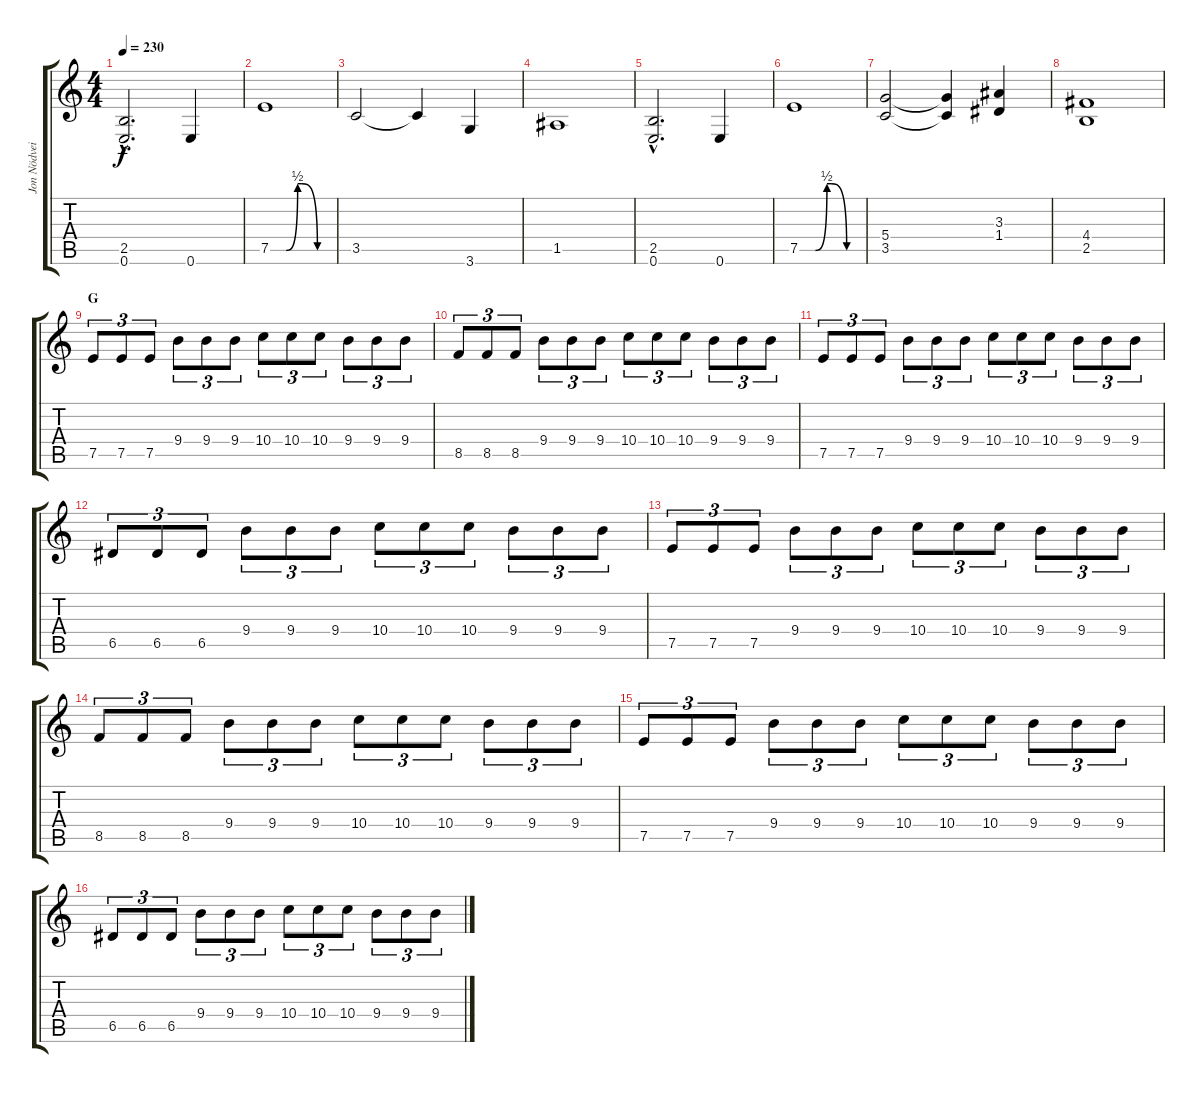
\track ("Jon Nödveidt" "Jon Nödvei") {instrument distortionguitar}
\staff {score tabs}
\tuning (E4 B3 G3 D3 A2 E2) {hide}
\ts (4 4)
\tempo 230
\clef g2
\ks c
(2.5{hac} 0.6{hac}).2{d dy f} 0.6.4 |
7.5{be (custom 0 0 15 0 26 2 30 2 45 0 60 0)}.1 |
3.5.2 3.5{t}.4 3.6.4 |
1.5.1 |
(2.5{hac} 0.6{hac}).2{d} 0.6.4 |
7.5{be (custom 0 0 15 0 26 2 30 2 45 0 60 0)}.1 |
(5.4 3.5).2 (5.4{t} 3.5{t}).4 (3.3 1.4).4 |
(4.4 2.5).1 |
\section ("" "G")
7.5.8{tu (3 2)} 7.5.8{tu (3 2)} 7.5.8{tu (3 2)} 9.4.8{tu (3 2)} 9.4.8{tu (3 2)} 9.4.8{tu (3 2)} 10.4.8{tu (3 2)} 10.4.8{tu (3 2)} 10.4.8{tu (3 2)} 9.4.8{tu (3 2)} 9.4.8{tu (3 2)} 9.4.8{tu (3 2)} |
8.5.8{tu (3 2)} 8.5.8{tu (3 2)} 8.5.8{tu (3 2)} 9.4.8{tu (3 2)} 9.4.8{tu (3 2)} 9.4.8{tu (3 2)} 10.4.8{tu (3 2)} 10.4.8{tu (3 2)} 10.4.8{tu (3 2)} 9.4.8{tu (3 2)} 9.4.8{tu (3 2)} 9.4.8{tu (3 2)} |
7.5.8{tu (3 2)} 7.5.8{tu (3 2)} 7.5.8{tu (3 2)} 9.4.8{tu (3 2)} 9.4.8{tu (3 2)} 9.4.8{tu (3 2)} 10.4.8{tu (3 2)} 10.4.8{tu (3 2)} 10.4.8{tu (3 2)} 9.4.8{tu (3 2)} 9.4.8{tu (3 2)} 9.4.8{tu (3 2)} |
6.5.8{tu (3 2)} 6.5.8{tu (3 2)} 6.5.8{tu (3 2)} 9.4.8{tu (3 2)} 9.4.8{tu (3 2)} 9.4.8{tu (3 2)} 10.4.8{tu (3 2)} 10.4.8{tu (3 2)} 10.4.8{tu (3 2)} 9.4.8{tu (3 2)} 9.4.8{tu (3 2)} 9.4.8{tu (3 2)} |
7.5.8{tu (3 2)} 7.5.8{tu (3 2)} 7.5.8{tu (3 2)} 9.4.8{tu (3 2)} 9.4.8{tu (3 2)} 9.4.8{tu (3 2)} 10.4.8{tu (3 2)} 10.4.8{tu (3 2)} 10.4.8{tu (3 2)} 9.4.8{tu (3 2)} 9.4.8{tu (3 2)} 9.4.8{tu (3 2)} |
8.5.8{tu (3 2)} 8.5.8{tu (3 2)} 8.5.8{tu (3 2)} 9.4.8{tu (3 2)} 9.4.8{tu (3 2)} 9.4.8{tu (3 2)} 10.4.8{tu (3 2)} 10.4.8{tu (3 2)} 10.4.8{tu (3 2)} 9.4.8{tu (3 2)} 9.4.8{tu (3 2)} 9.4.8{tu (3 2)} |
7.5.8{tu (3 2)} 7.5.8{tu (3 2)} 7.5.8{tu (3 2)} 9.4.8{tu (3 2)} 9.4.8{tu (3 2)} 9.4.8{tu (3 2)} 10.4.8{tu (3 2)} 10.4.8{tu (3 2)} 10.4.8{tu (3 2)} 9.4.8{tu (3 2)} 9.4.8{tu (3 2)} 9.4.8{tu (3 2)} |
6.5.8{tu (3 2)} 6.5.8{tu (3 2)} 6.5.8{tu (3 2)} 9.4.8{tu (3 2)} 9.4.8{tu (3 2)} 9.4.8{tu (3 2)} 10.4.8{tu (3 2)} 10.4.8{tu (3 2)} 10.4.8{tu (3 2)} 9.4.8{tu (3 2)} 9.4.8{tu (3 2)} 9.4.8{tu (3 2)}
